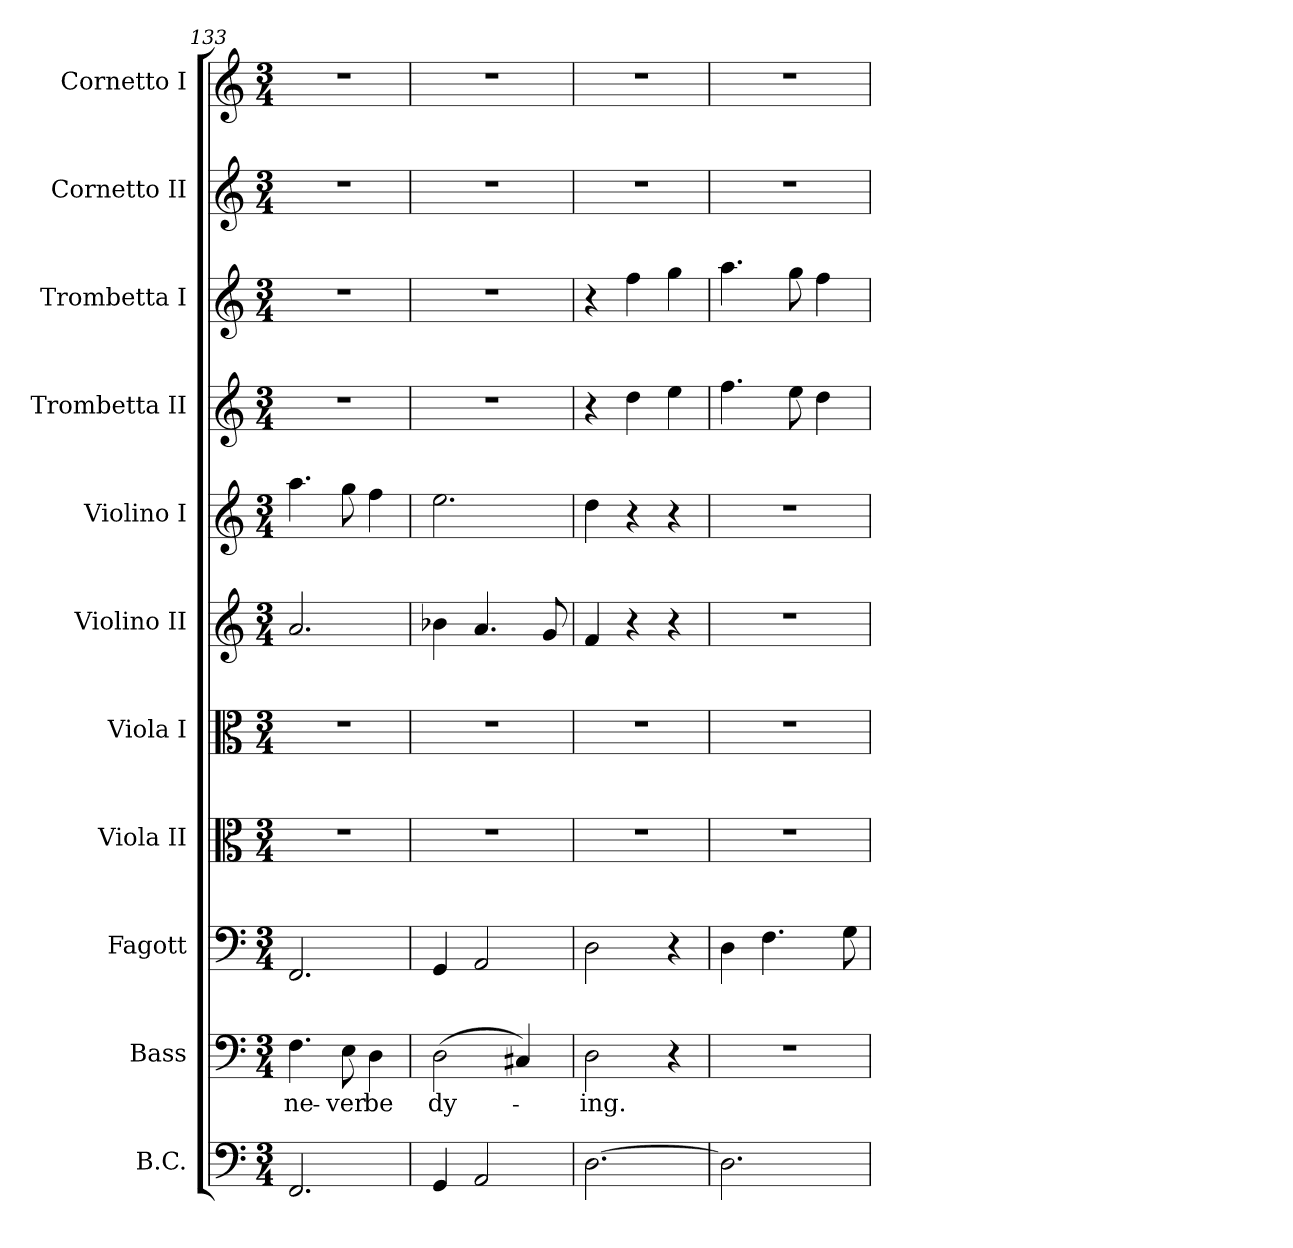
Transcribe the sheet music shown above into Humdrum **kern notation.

**kern	**kern	**text	**kern	**kern	**kern	**kern	**kern	**kern	**kern	**kern	**kern
*part11	*part10	*part10	*part9	*part8	*part7	*part6	*part5	*part4	*part3	*part2	*part1
*staff11	*staff10	*staff10	*staff9	*staff8	*staff7	*staff6	*staff5	*staff4	*staff3	*staff2	*staff1
*I"B.C.	*I"Bass	*	*I"Fagott	*I"Viola II	*I"Viola I	*I"Violino II	*I"Violino I	*I"Trombetta II	*I"Trombetta I	*I"Cornetto II	*I"Cornetto I
*	*I'B.	*	*I'Fg.	*I'Vla.	*I'Vla.	*	*	*	*	*	*
*clefF4	*clefF4	*	*clefF4	*clefC3	*clefC3	*clefG2	*clefG2	*clefG2	*clefG2	*clefG2	*clefG2
*k[]	*k[]	*	*k[]	*k[]	*k[]	*k[]	*k[]	*k[]	*k[]	*k[]	*k[]
*C:	*C:	*	*C:	*C:	*C:	*C:	*C:	*C:	*C:	*C:	*C:
*M3/4	*M3/4	*	*M3/4	*M3/4	*M3/4	*M3/4	*M3/4	*M3/4	*M3/4	*M3/4	*M3/4
=133	=133	=133	=133	=133	=133	=133	=133	=133	=133	=133	=133
!	!	!LO:LY:b:color=#000000	!	!LO:N:vis=1	!LO:N:vis=1	!	!	!LO:N:vis=1	!LO:N:vis=1	!LO:N:vis=1	!LO:N:vis=1
2.FFi/	4.Fi\	ne-	2.FFi/	2.r	2.r	2.ai/	4.aai\	2.r	2.r	2.r	2.r
!	!	!LO:LY:b:color=#000000	!	!	!	!	!	!	!	!	!
.	8Ei\	-ver	.	.	.	.	8ggi\	.	.	.	.
!	!	!LO:LY:b:color=#000000	!	!	!	!	!	!	!	!	!
.	4Di\	be	.	.	.	.	4ffi\	.	.	.	.
=134	=134	=134	=134	=134	=134	=134	=134	=134	=134	=134	=134
!	!	!LO:LY:b:color=#000000	!	!LO:N:vis=1	!LO:N:vis=1	!	!	!LO:N:vis=1	!LO:N:vis=1	!LO:N:vis=1	!LO:N:vis=1
4GGi/	(2Di\	dy-	4GGi/	2.r	2.r	4b-Xi\	2.eei\	2.r	2.r	2.r	2.r
2AAi/	.	.	2AAi/	.	.	4.ai/	.	.	.	.	.
.	4C#Xi/)	.	.	.	.	.	.	.	.	.	.
.	.	.	.	.	.	8gi/	.	.	.	.	.
=135	=135	=135	=135	=135	=135	=135	=135	=135	=135	=135	=135
!	!	!LO:LY:b:color=#000000	!	!LO:N:vis=1	!LO:N:vis=1	!	!	!	!	!LO:N:vis=1	!LO:N:vis=1
[2.Di\	2Di\	-ing.	2Di\	2.r	2.r	4fi/	4ddi\	4r	4r	2.r	2.r
.	.	.	.	.	.	4r	4r	4ddi\	4ffi\	.	.
.	4r	.	4r	.	.	4r	4r	4eei\	4ggi\	.	.
=136	=136	=136	=136	=136	=136	=136	=136	=136	=136	=136	=136
!	!LO:N:vis=1	!	!	!LO:N:vis=1	!LO:N:vis=1	!LO:N:vis=1	!LO:N:vis=1	!	!	!LO:N:vis=1	!LO:N:vis=1
2.Di\]	2.r	.	4Di\	2.r	2.r	2.r	2.r	4.ffi\	4.aai\	2.r	2.r
.	.	.	4.Fi\	.	.	.	.	.	.	.	.
.	.	.	.	.	.	.	.	8eei\	8ggi\	.	.
.	.	.	.	.	.	.	.	4ddi\	4ffi\	.	.
.	.	.	8Gi\	.	.	.	.	.	.	.	.
=	=	=	=	=	=	=	=	=	=	=	=
*-	*-	*-	*-	*-	*-	*-	*-	*-	*-	*-	*-
